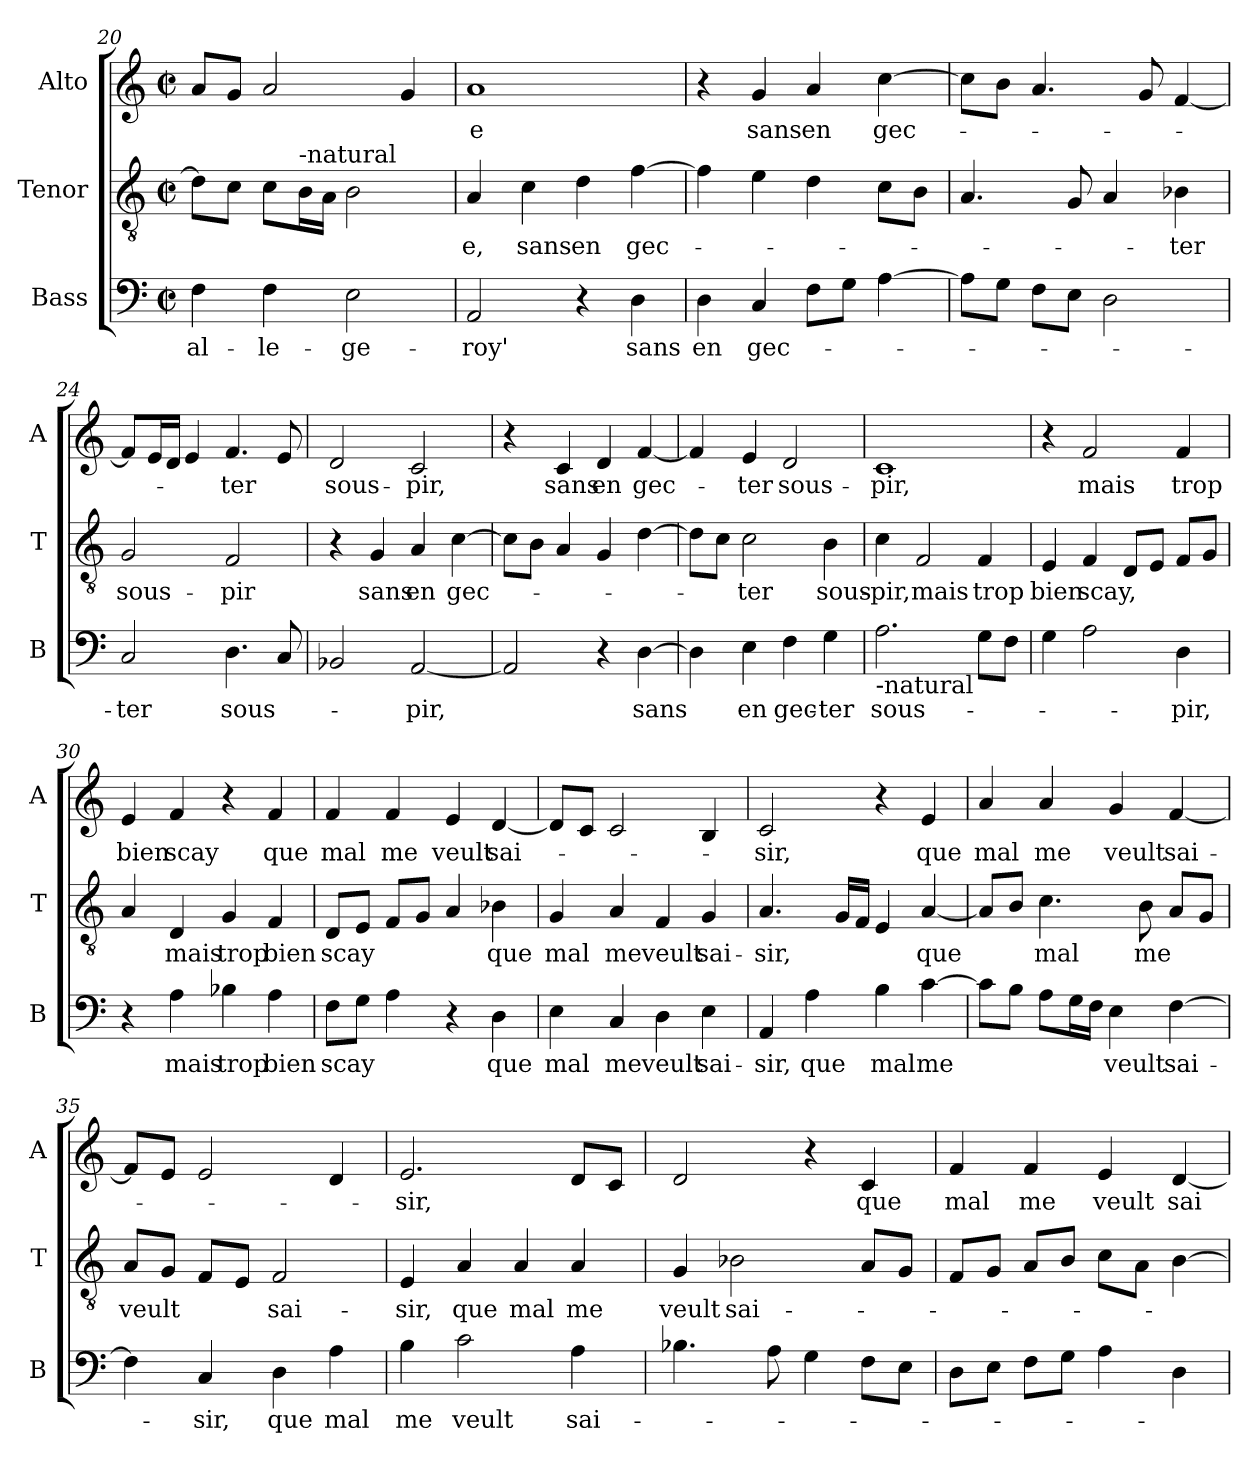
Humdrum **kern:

**kern	**text	**kern	**text	**kern	**text
*part3	*part3	*part2	*part2	*part1	*part1
*staff3	*staff3	*staff2	*staff2	*staff1	*staff1
*I"Bass	*	*I"Tenor	*	*I"Alto	*
*I'B	*	*I'T	*	*I'A	*
*clefF4	*	*clefGv2	*	*clefG2	*
*k[]	*	*k[]	*	*k[]	*
*C:	*	*C:	*	*C:	*
*M2/2	*	*M2/2	*	*M2/2	*
*met(c|)	*	*met(c|)	*	*met(c|)	*
=20	=20	=20	=20	=20	=20
!	!LO:LY:b	!	!	!	!
4F\	al-	8d\L]	.	8a/L	.
.	.	8c\J	.	8g/J	.
!	!LO:LY:b	!	!	!	!
4F\	-le-	8c\L	.	2a/	.
!	!	!LO:TX:a:t=-natural	!	!	!
.	.	16B\L	.	.	.
.	.	16A\JJ	.	.	.
!	!LO:LY:b	!	!	!	!
2E\	-ge-	2B\	.	.	.
.	.	.	.	4g/	.
!!LO:LB:g=z
=21	=21	=21	=21	=21	=21
!	!LO:LY:b	!	!LO:LY:b	!	!LO:LY:b
2AA/	-roy'	4A/	-e,	1a	-e
!	!	!	!LO:LY:b	!	!
.	.	4c\	sans	.	.
!	!	!	!LO:LY:b	!	!
4r	.	4d\	en	.	.
!	!LO:LY:b	!	!LO:LY:b	!	!
4D\	sans	[4f\	gec-	.	.
=22	=22	=22	=22	=22	=22
!	!LO:LY:b	!	!	!	!
4D\	en	4f\]	.	4r	.
!	!LO:LY:b	!	!	!	!LO:LY:b
4C/	gec-	4e\	.	4g/	sans
!	!	!	!	!	!LO:LY:b
8F\L	.	4d\	.	4a/	en
8G\J	.	.	.	.	.
!	!	!	!	!	!LO:LY:b
[4A\	.	8c\L	.	[4cc\	gec-
.	.	8B\J	.	.	.
=23	=23	=23	=23	=23	=23
8A\L]	.	4.A/	.	8cc\L]	.
8G\J	.	.	.	8b\J	.
8F\L	.	.	.	4.a/	.
8E\J	.	8G/	.	.	.
2D\	.	4A/	.	.	.
.	.	.	.	8g/	.
!	!	!	!LO:LY:b	!	!
.	.	4B-X\	-ter	[4f/	.
=24	=24	=24	=24	=24	=24
!	!LO:LY:b	!	!LO:LY:b	!	!
2C/	-ter	2G/	sous-	8f/L]	.
.	.	.	.	16e/L	.
.	.	.	.	16d/JJ	.
.	.	.	.	4e/	.
!	!LO:LY:b	!	!LO:LY:b	!	!LO:LY:b
4.D\	sous-	2F/	-pir	4.f/	-ter
8C/	.	.	.	8e/	.
=25	=25	=25	=25	=25	=25
!	!	!	!	!	!LO:LY:b
2BB-X/	.	4r	.	2d/	sous-
!	!	!	!LO:LY:b	!	!
.	.	4G/	sans	.	.
!	!LO:LY:b	!	!LO:LY:b	!	!LO:LY:b
[2AA/	-pir,	4A/	en	2c/	-pir,
!	!	!	!LO:LY:b	!	!
.	.	[4c\	gec-	.	.
!!LO:LB:g=z
=26	=26	=26	=26	=26	=26
2AA/]	.	8c\L]	.	4r	.
.	.	8B\J	.	.	.
!	!	!	!	!	!LO:LY:b
.	.	4A/	.	4c/	sans
!	!	!	!	!	!LO:LY:b
4r	.	4G/	.	4d/	en
!	!LO:LY:b	!	!	!	!LO:LY:b
[4D\	sans	[4d\	.	[4f/	gec-
=27	=27	=27	=27	=27	=27
4D\]	.	8d\L]	.	4f/]	.
.	.	8c\J	.	.	.
!	!LO:LY:b	!	!LO:LY:b	!	!LO:LY:b
4E\	en	2c\	-ter	4e/	-ter
!	!LO:LY:b	!	!	!	!LO:LY:b
4F\	gec-	.	.	2d/	sous-
!	!LO:LY:b	!	!LO:LY:b	!	!
4G\	-ter	4B\	sous-	.	.
=28	=28	=28	=28	=28	=28
!LO:TX:b:t=-natural	!	!	!	!	!
!	!LO:LY:b	!	!LO:LY:b	!	!LO:LY:b
2.A\	sous-	4c\	-pir,	1c	-pir,
!	!	!	!LO:LY:b	!	!
.	.	2F/	mais	.	.
!	!	!	!LO:LY:b	!	!
8G\L	.	4F/	trop	.	.
8F\J	.	.	.	.	.
=29	=29	=29	=29	=29	=29
!	!	!	!LO:LY:b	!	!
4G\	.	4E/	bien	4r	.
!	!	!	!LO:LY:b	!	!LO:LY:b
2A\	.	4F/	scay,	2f/	mais
.	.	8D/L	.	.	.
.	.	8E/J	.	.	.
!	!LO:LY:b	!	!	!	!LO:LY:b
4D\	-pir,	8F/L	.	4f/	trop
.	.	8G/J	.	.	.
=30	=30	=30	=30	=30	=30
!	!	!	!	!	!LO:LY:b
4r	.	4A/	.	4e/	bien
!	!LO:LY:b	!	!LO:LY:b	!	!LO:LY:b
4A\	mais	4D/	mais	4f/	scay
!	!LO:LY:b	!	!LO:LY:b	!	!
4B-X\	trop	4G/	trop	4r	.
!	!LO:LY:b	!	!LO:LY:b	!	!LO:LY:b
4A\	bien	4F/	bien	4f/	que
!!LO:LB:g=z
=31	=31	=31	=31	=31	=31
!	!LO:LY:b	!	!LO:LY:b	!	!LO:LY:b
8F\L	scay	8D/L	scay	4f/	mal
8G\J	.	8E/J	.	.	.
!	!	!	!	!	!LO:LY:b
4A\	.	8F/L	.	4f/	me
.	.	8G/J	.	.	.
!	!	!	!	!	!LO:LY:b
4r	.	4A/	.	4e/	veult
!	!LO:LY:b	!	!LO:LY:b	!	!LO:LY:b
4D\	que	4B-X\	que	[4d/	sai-
=32	=32	=32	=32	=32	=32
!	!LO:LY:b	!	!LO:LY:b	!	!
4E\	mal	4G/	mal	8d/L]	.
.	.	.	.	8c/J	.
!	!LO:LY:b	!	!LO:LY:b	!	!
4C/	me	4A/	me	2c/	.
!	!LO:LY:b	!	!LO:LY:b	!	!
4D\	veult	4F/	veult	.	.
!	!LO:LY:b	!	!LO:LY:b	!	!
4E\	sai-	4G/	sai-	4B/	.
=33	=33	=33	=33	=33	=33
!	!LO:LY:b	!	!LO:LY:b	!	!LO:LY:b
4AA/	-sir,	4.A/	-sir,	2c/	-sir,
!	!LO:LY:b	!	!	!	!
4A\	que	.	.	.	.
.	.	16G/LL	.	.	.
.	.	16F/JJ	.	.	.
!	!LO:LY:b	!	!	!	!
4B\	mal	4E/	.	4r	.
!	!LO:LY:b	!	!LO:LY:b	!	!LO:LY:b
[4c\	me	[4A/	que	4e/	que
=34	=34	=34	=34	=34	=34
!	!	!	!	!	!LO:LY:b
8c\L]	.	8A/L]	.	4a/	mal
8B\J	.	8B/J	.	.	.
!	!	!	!LO:LY:b	!	!LO:LY:b
8A\L	.	4.c\	mal	4a/	me
16G\L	.	.	.	.	.
16F\JJ	.	.	.	.	.
!	!LO:LY:b	!	!	!	!LO:LY:b
4E\	veult	.	.	4g/	veult
!	!	!	!LO:LY:b	!	!
.	.	8B\	me	.	.
!	!LO:LY:b	!	!	!	!LO:LY:b
[4F\	sai-	8A/L	.	[4f/	sai-
.	.	8G/J	.	.	.
=35	=35	=35	=35	=35	=35
!	!	!	!LO:LY:b	!	!
4F\]	.	8A/L	veult	8f/L]	.
.	.	8G/J	.	8e/J	.
!	!LO:LY:b	!	!	!	!
4C/	-sir,	8F/L	.	2e/	.
.	.	8E/J	.	.	.
!	!LO:LY:b	!	!LO:LY:b	!	!
4D\	que	2F/	sai-	.	.
!	!LO:LY:b	!	!	!	!
4A\	mal	.	.	4d/	.
!!LO:PB:g=z
=36	=36	=36	=36	=36	=36
!	!LO:LY:b	!	!LO:LY:b	!	!LO:LY:b
4B\	me	4E/	-sir,	2.e/	-sir,
!	!LO:LY:b	!	!LO:LY:b	!	!
2c\	veult	4A/	que	.	.
!	!	!	!LO:LY:b	!	!
.	.	4A/	mal	.	.
!	!LO:LY:b	!	!LO:LY:b	!	!
4A\	sai-	4A/	me	8d/L	.
.	.	.	.	8c/J	.
=37	=37	=37	=37	=37	=37
!	!	!	!LO:LY:b	!	!
4.B-X\	.	4G/	veult	2d/	.
!	!	!	!LO:LY:b	!	!
.	.	2B-X\	sai-	.	.
8A\	.	.	.	.	.
4G\	.	.	.	4r	.
!	!	!	!	!	!LO:LY:b
8F\L	.	8A/L	.	4c/	que
8E\J	.	8G/J	.	.	.
=38	=38	=38	=38	=38	=38
!	!	!	!	!	!LO:LY:b
8D\L	.	8F/L	.	4f/	mal
8E\J	.	8G/J	.	.	.
!	!	!	!	!	!LO:LY:b
8F\L	.	8A/L	.	4f/	me
8G\J	.	8B/J	.	.	.
!	!	!	!	!	!LO:LY:b
4A\	.	8c\L	.	4e/	veult
.	.	8A\J	.	.	.
!	!	!	!	!	!LO:LY:b
4D\	.	[4B\	.	[4d/	sai-
=	=	=	=	=	=
*-	*-	*-	*-	*-	*-
